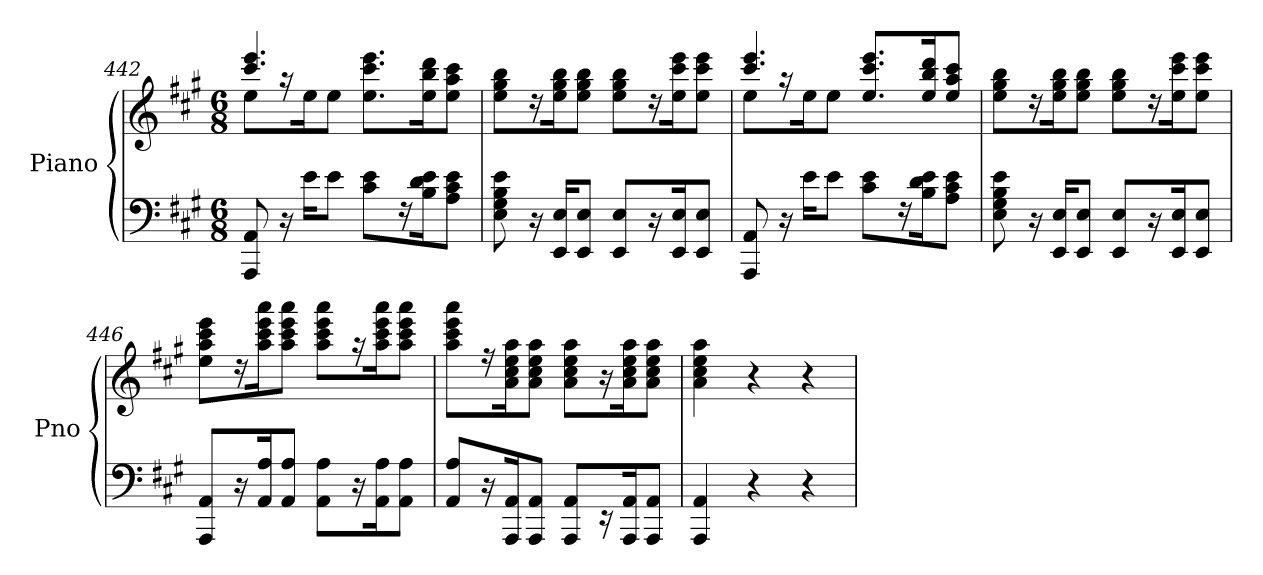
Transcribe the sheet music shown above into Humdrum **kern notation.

**kern	**kern
*part1	*part1
*staff2	*staff1
*I"Piano	*
*I'Pno	*
*clefF4	*clefG2
*k[f#c#g#]	*k[f#c#g#]
*M6/8	*M6/8
=442	=442
*	*^
8AAA/ 8AA/	4.ccc#/ 4.eee/	8ee\L
16r	.	16raa
16e\KL	.	16ee\K
8e\J	.	8ee\J
8c#\ 8e\L	8.ee\ 8.ccc#\ 8.eee\L	4.ryy
16rF	.	.
16B\ 16d\ 16e\K	16ee\ 16bb\ 16ddd\K	.
8A\ 8c#\ 8e\J	8ee\ 8aa\ 8ccc#\J	.
*	*v	*v
=443	=443
8E\ 8G#\ 8B\ 8e\	8ee\ 8gg#\ 8bb\L
16r	16rdd
16EE/ 16E/KL	16ee\ 16gg#\ 16bb\K
8EE/ 8E/J	8ee\ 8gg#\ 8bb\J
8EE/ 8E/L	8ee\ 8gg#\ 8bb\L
16r	16rdd
16EE/ 16E/K	16ee\ 16ccc#\ 16eee\K
8EE/ 8E/J	8ee\ 8ccc#\ 8eee\J
=444	=444
*	*^
8AAA/ 8AA/	4.ccc#/ 4.eee/	8ee\L
16r	.	16raa
16e\KL	.	16ee\K
8e\J	.	8ee\J
8c#\ 8e\L	8.ee/ 8.ccc#/ 8.eee/L	4.ryy
16rF	.	.
16B\ 16d\ 16e\K	16ee/ 16bb/ 16ddd/K	.
8A\ 8c#\ 8e\J	8ee/ 8aa/ 8ccc#/J	.
*	*v	*v
=445	=445
8E\ 8G#\ 8B\ 8e\	8ee\ 8gg#\ 8bb\L
16r	16rdd
16EE/ 16E/KL	16ee\ 16gg#\ 16bb\K
8EE/ 8E/J	8ee\ 8gg#\ 8bb\J
8EE/ 8E/L	8ee\ 8gg#\ 8bb\L
16r	16rdd
16EE/ 16E/K	16ee\ 16ccc#\ 16eee\K
8EE/ 8E/J	8ee\ 8ccc#\ 8eee\J
!!LO:LB:g=z
=446	=446
8AAA/ 8AA/L	8ee\ 8aa\ 8ccc#\ 8eee\L
16r	16rdd
16AA/ 16A/K	16aa\ 16ccc#\ 16eee\ 16aaa\K
8AA/ 8A/J	8aa\ 8ccc#\ 8eee\ 8aaa\J
8AA\ 8A\L	8aa\ 8ccc#\ 8eee\ 8aaa\L
16r	16raa
16AA\ 16A\K	16aa\ 16ccc#\ 16eee\ 16aaa\K
8AA\ 8A\J	8aa\ 8ccc#\ 8eee\ 8aaa\J
=447	=447
8AA/ 8A/L	8aa\ 8ccc#\ 8eee\ 8aaa\L
16r	16r
16AAA/ 16AA/K	16a\ 16cc#\ 16ee\ 16aa\K
8AAA/ 8AA/J	8a\ 8cc#\ 8ee\ 8aa\J
8AAA/ 8AA/L	8a\ 8cc#\ 8ee\ 8aa\L
16r	16r
16AAA/ 16AA/K	16a\ 16cc#\ 16ee\ 16aa\K
8AAA/ 8AA/J	8a\ 8cc#\ 8ee\ 8aa\J
=448	=448
4AAA/ 4AA/	4a\ 4cc#\ 4ee\ 4aa\
4r	4r
4r	4r
=	=
*-	*-
